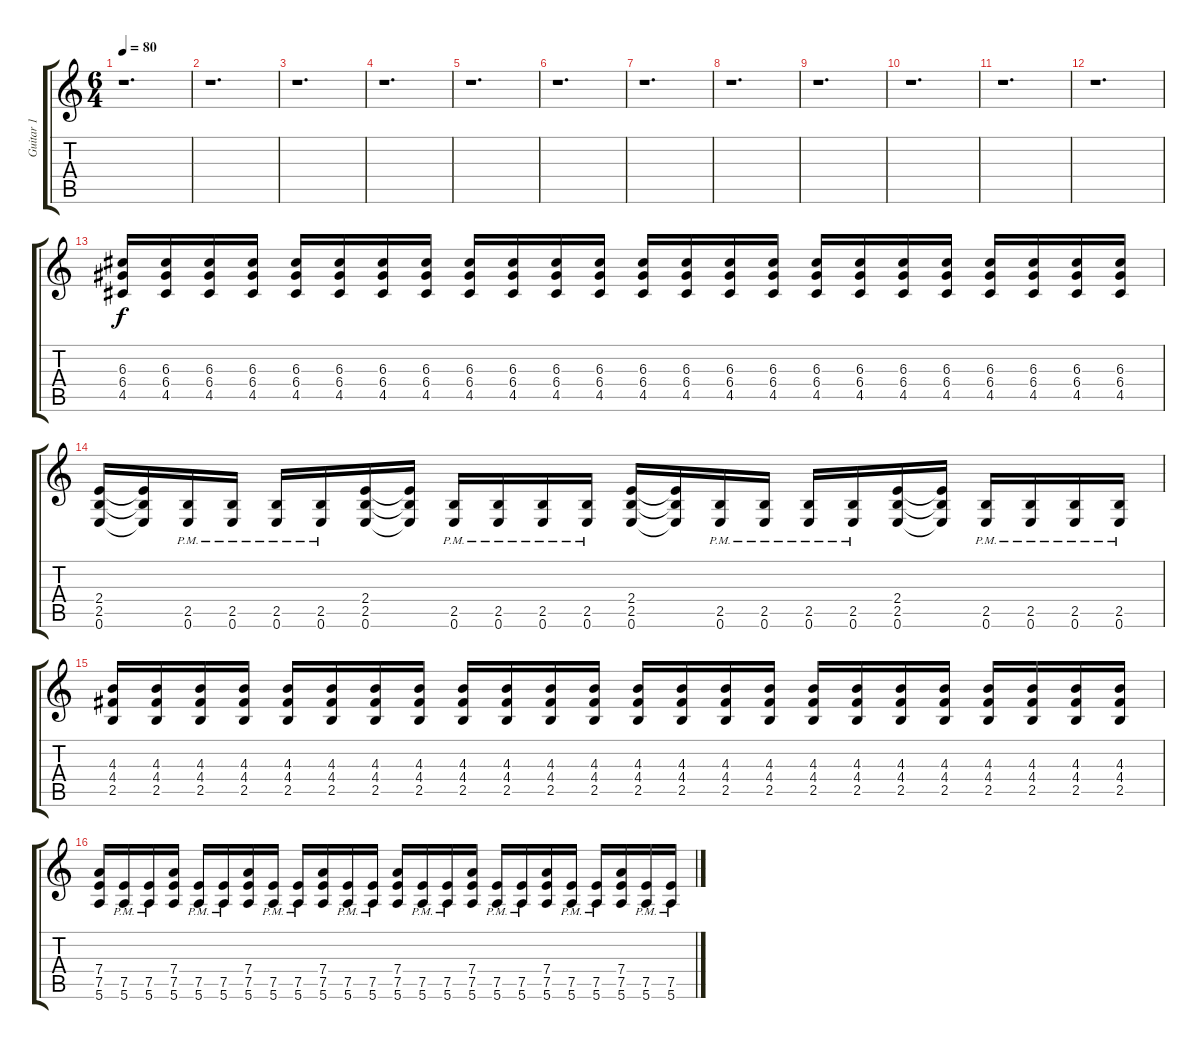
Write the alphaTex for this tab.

\track ("Guitar 1" "Guitar 1") {instrument electricguitarmuted}
\staff {score tabs}
\tuning (E4 B3 G3 D3 A2 E2) {hide}
\ts (6 4)
\tempo 80
\clef g2
\ks c
r.1{d dy f} |
r.1{d} |
r.1{d} |
r.1{d} |
r.1{d} |
r.1{d} |
r.1{d} |
r.1{d} |
r.1{d} |
r.1{d} |
r.1{d} |
r.1{d} |
(6.3 6.4 4.5).16{instrument overdrivenguitar} (6.3 6.4 4.5).16 (6.3 6.4 4.5).16 (6.3 6.4 4.5).16 (6.3 6.4 4.5).16 (6.3 6.4 4.5).16 (6.3 6.4 4.5).16 (6.3 6.4 4.5).16 (6.3 6.4 4.5).16 (6.3 6.4 4.5).16 (6.3 6.4 4.5).16 (6.3 6.4 4.5).16 (6.3 6.4 4.5).16 (6.3 6.4 4.5).16 (6.3 6.4 4.5).16 (6.3 6.4 4.5).16 (6.3 6.4 4.5).16 (6.3 6.4 4.5).16 (6.3 6.4 4.5).16 (6.3 6.4 4.5).16 (6.3 6.4 4.5).16 (6.3 6.4 4.5).16 (6.3 6.4 4.5).16 (6.3 6.4 4.5).16 |
(2.4 2.5 0.6).16 (2.4{t} 2.5{t} 0.6{t}).16 (2.5{pm} 0.6{pm}).16 (2.5{pm} 0.6{pm}).16 (2.5{pm} 0.6{pm}).16 (2.5{pm} 0.6{pm}).16 (2.4 2.5 0.6).16 (2.4{t} 2.5{t} 0.6{t}).16 (2.5{pm} 0.6{pm}).16 (2.5{pm} 0.6{pm}).16 (2.5{pm} 0.6{pm}).16 (2.5{pm} 0.6{pm}).16 (2.4 2.5 0.6).16 (2.4{t} 2.5{t} 0.6{t}).16 (2.5{pm} 0.6{pm}).16 (2.5{pm} 0.6{pm}).16 (2.5{pm} 0.6{pm}).16 (2.5{pm} 0.6{pm}).16 (2.4 2.5 0.6).16 (2.4{t} 2.5{t} 0.6{t}).16 (2.5{pm} 0.6{pm}).16 (2.5{pm} 0.6{pm}).16 (2.5{pm} 0.6{pm}).16 (2.5{pm} 0.6{pm}).16 |
(4.3 4.4 2.5).16 (4.3 4.4 2.5).16 (4.3 4.4 2.5).16 (4.3 4.4 2.5).16 (4.3 4.4 2.5).16 (4.3 4.4 2.5).16 (4.3 4.4 2.5).16 (4.3 4.4 2.5).16 (4.3 4.4 2.5).16 (4.3 4.4 2.5).16 (4.3 4.4 2.5).16 (4.3 4.4 2.5).16 (4.3 4.4 2.5).16 (4.3 4.4 2.5).16 (4.3 4.4 2.5).16 (4.3 4.4 2.5).16 (4.3 4.4 2.5).16 (4.3 4.4 2.5).16 (4.3 4.4 2.5).16 (4.3 4.4 2.5).16 (4.3 4.4 2.5).16 (4.3 4.4 2.5).16 (4.3 4.4 2.5).16 (4.3 4.4 2.5).16 |
(7.4 7.5 5.6).16 (7.5{pm} 5.6{pm}).16 (7.5{pm} 5.6{pm}).16 (7.4 7.5 5.6).16 (7.5{pm} 5.6{pm}).16 (7.5{pm} 5.6{pm}).16 (7.4 7.5 5.6).16 (7.5{pm} 5.6{pm}).16 (7.5{pm} 5.6{pm}).16 (7.4 7.5 5.6).16 (7.5{pm} 5.6{pm}).16 (7.5{pm} 5.6{pm}).16 (7.4 7.5 5.6).16 (7.5{pm} 5.6{pm}).16 (7.5{pm} 5.6{pm}).16 (7.4 7.5 5.6).16 (7.5{pm} 5.6{pm}).16 (7.5{pm} 5.6{pm}).16 (7.4 7.5 5.6).16 (7.5{pm} 5.6{pm}).16 (7.5{pm} 5.6{pm}).16 (7.4 7.5 5.6).16 (7.5{pm} 5.6{pm}).16 (7.5{pm} 5.6{pm}).16
